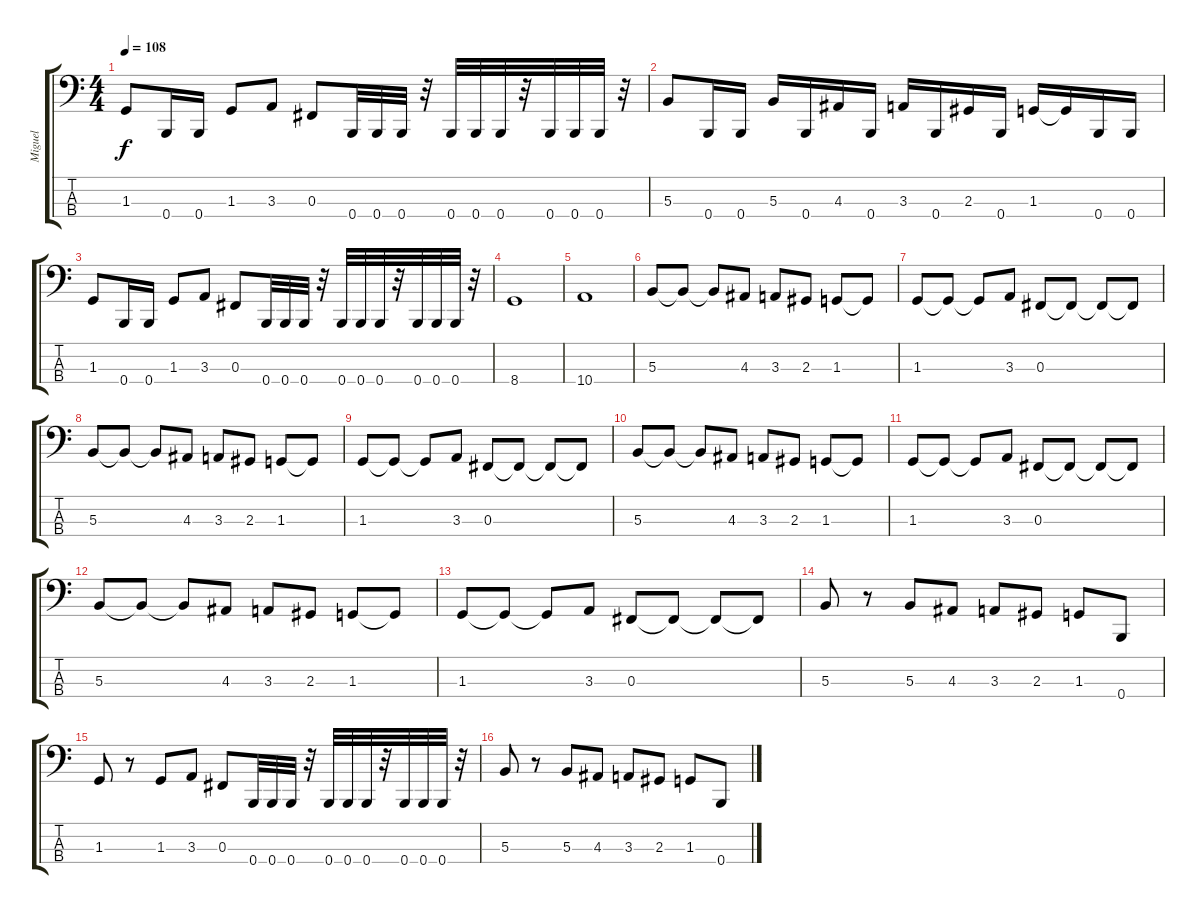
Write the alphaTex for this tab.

\track ("Miguel" "Miguel") {instrument electricbasspick}
\staff {score tabs}
\tuning (E2 B1 Gb1 B0) {hide}
\ts (4 4)
\tempo 108
\clef f4
\ks c
1.3.8{dy f} 0.4.16 0.4.16 1.3.8 3.3.8 0.3.8 0.4.32 0.4.32 0.4.32 r.32 0.4.32 0.4.32 0.4.32 r.32 0.4.32 0.4.32 0.4.32 r.32 |
5.3.8 0.4.16 0.4.16 5.3.16 0.4.16 4.3.16 0.4.16 3.3.16 0.4.16 2.3.16 0.4.16 1.3.16 1.3{t}.16 0.4.16 0.4.16 |
1.3.8 0.4.16 0.4.16 1.3.8 3.3.8 0.3.8 0.4.32 0.4.32 0.4.32 r.32 0.4.32 0.4.32 0.4.32 r.32 0.4.32 0.4.32 0.4.32 r.32 |
8.4.1 |
10.4.1 |
5.3.8 5.3{t}.8 5.3{t}.8 4.3.8 3.3.8 2.3.8 1.3.8 1.3{t}.8 |
1.3.8 1.3{t}.8 1.3{t}.8 3.3.8 0.3.8 0.3{t}.8 0.3{t}.8 0.3{t}.8 |
5.3.8 5.3{t}.8 5.3{t}.8 4.3.8 3.3.8 2.3.8 1.3.8 1.3{t}.8 |
1.3.8 1.3{t}.8 1.3{t}.8 3.3.8 0.3.8 0.3{t}.8 0.3{t}.8 0.3{t}.8 |
5.3.8 5.3{t}.8 5.3{t}.8 4.3.8 3.3.8 2.3.8 1.3.8 1.3{t}.8 |
1.3.8 1.3{t}.8 1.3{t}.8 3.3.8 0.3.8 0.3{t}.8 0.3{t}.8 0.3{t}.8 |
5.3.8 5.3{t}.8 5.3{t}.8 4.3.8 3.3.8 2.3.8 1.3.8 1.3{t}.8 |
1.3.8 1.3{t}.8 1.3{t}.8 3.3.8 0.3.8 0.3{t}.8 0.3{t}.8 0.3{t}.8 |
5.3.8 r.8 5.3.8 4.3.8 3.3.8 2.3.8 1.3.8 0.4.8 |
1.3.8 r.8 1.3.8 3.3.8 0.3.8 0.4.32 0.4.32 0.4.32 r.32 0.4.32 0.4.32 0.4.32 r.32 0.4.32 0.4.32 0.4.32 r.32 |
5.3.8 r.8 5.3.8 4.3.8 3.3.8 2.3.8 1.3.8 0.4.8
